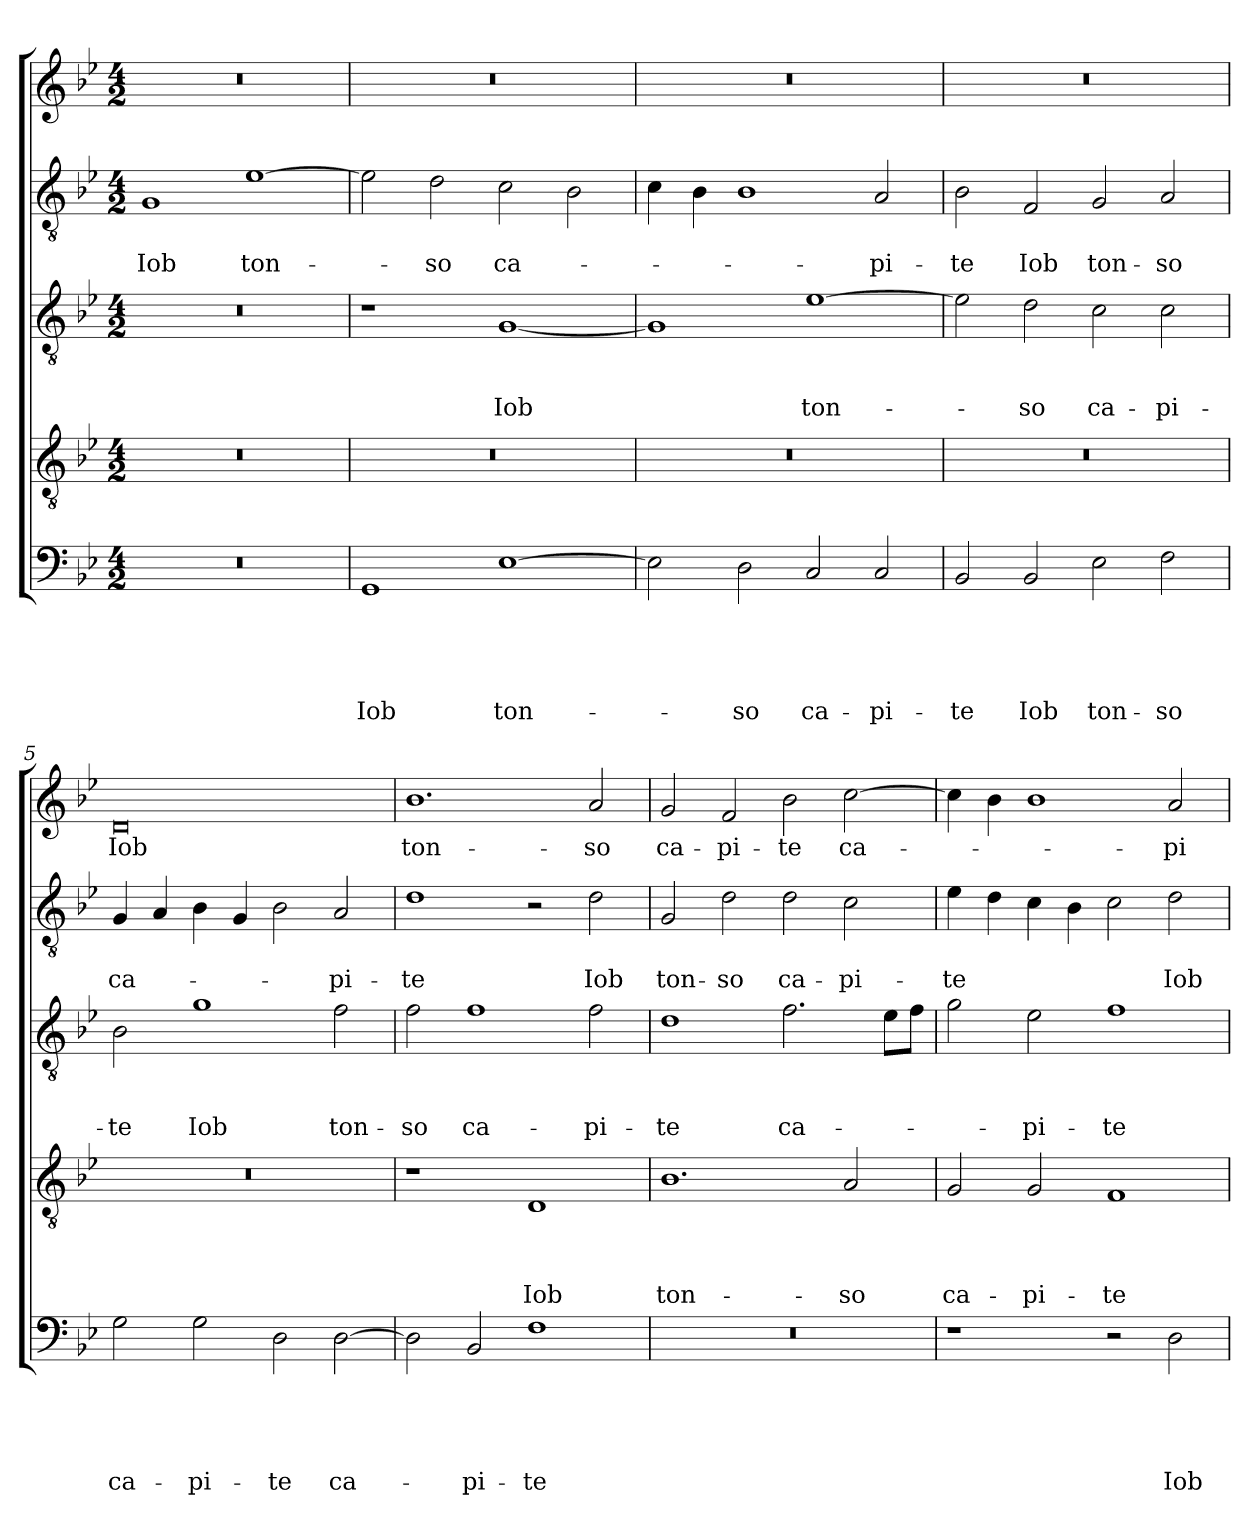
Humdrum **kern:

**kern	**text	**text	**text	**text	**text	**kern	**text	**text	**text	**text	**kern	**text	**text	**text	**kern	**text	**text	**kern	**text
*part5	*part5	*part5	*part5	*part5	*part5	*part4	*part4	*part4	*part4	*part4	*part3	*part3	*part3	*part3	*part2	*part2	*part2	*part1	*part1
*staff5	*staff5	*staff5	*staff5	*staff5	*staff5	*staff4	*staff4	*staff4	*staff4	*staff4	*staff3	*staff3	*staff3	*staff3	*staff2	*staff2	*staff2	*staff1	*staff1
*clefF4	*	*	*	*	*	*clefGv2	*	*	*	*	*clefGv2	*	*	*	*clefGv2	*	*	*clefG2	*
*k[b-e-]	*	*	*	*	*	*k[b-e-]	*	*	*	*	*k[b-e-]	*	*	*	*k[b-e-]	*	*	*k[b-e-]	*
*g:	*	*	*	*	*	*g:	*	*	*	*	*g:	*	*	*	*g:	*	*	*g:	*
*M4/2	*	*	*	*	*	*M4/2	*	*	*	*	*M4/2	*	*	*	*M4/2	*	*	*M4/2	*
=1	=1	=1	=1	=1	=1	=1	=1	=1	=1	=1	=1	=1	=1	=1	=1	=1	=1	=1	=1
!	!	!	!	!	!	!	!	!	!	!	!	!	!	!	!	!	!LO:LY:b	!	!
0r	.	.	.	.	.	0r	.	.	.	.	0r	.	.	.	1G	.	Iob	0r	.
!	!	!	!	!	!	!	!	!	!	!	!	!	!	!	!	!	!LO:LY:b	!	!
.	.	.	.	.	.	.	.	.	.	.	.	.	.	.	[1e-	.	ton-	.	.
=2	=2	=2	=2	=2	=2	=2	=2	=2	=2	=2	=2	=2	=2	=2	=2	=2	=2	=2	=2
!	!	!	!	!	!LO:LY:b	!	!	!	!	!	!	!	!	!	!	!	!	!	!
1GG	.	.	.	.	Iob	0r	.	.	.	.	1r	.	.	.	2e-\]	.	.	0r	.
!	!	!	!	!	!	!	!	!	!	!	!	!	!	!	!	!	!LO:LY:b	!	!
.	.	.	.	.	.	.	.	.	.	.	.	.	.	.	2d\	.	-so	.	.
!	!	!	!	!	!LO:LY:b	!	!	!	!	!	!	!	!	!LO:LY:b	!	!	!LO:LY:b	!	!
[1E-	.	.	.	.	ton-	.	.	.	.	.	[1G	.	.	Iob	2c\	.	ca-	.	.
.	.	.	.	.	.	.	.	.	.	.	.	.	.	.	2B-\	.	.	.	.
=3	=3	=3	=3	=3	=3	=3	=3	=3	=3	=3	=3	=3	=3	=3	=3	=3	=3	=3	=3
2E-\]	.	.	.	.	.	0r	.	.	.	.	1G]	.	.	.	4c\	.	.	0r	.
.	.	.	.	.	.	.	.	.	.	.	.	.	.	.	4B-\	.	.	.	.
!	!	!	!	!	!LO:LY:b	!	!	!	!	!	!	!	!	!	!	!	!	!	!
2D\	.	.	.	.	-so	.	.	.	.	.	.	.	.	.	1B-	.	.	.	.
!	!	!	!	!	!LO:LY:b	!	!	!	!	!	!	!	!	!LO:LY:b	!	!	!	!	!
2C/	.	.	.	.	ca-	.	.	.	.	.	[1e-	.	.	ton-	.	.	.	.	.
!	!	!	!	!	!LO:LY:b	!	!	!	!	!	!	!	!	!	!	!	!LO:LY:b	!	!
2C/	.	.	.	.	-pi-	.	.	.	.	.	.	.	.	.	2A/	.	-pi-	.	.
=4	=4	=4	=4	=4	=4	=4	=4	=4	=4	=4	=4	=4	=4	=4	=4	=4	=4	=4	=4
!	!	!	!	!	!LO:LY:b	!	!	!	!	!	!	!	!	!	!	!	!LO:LY:b	!	!
2BB-/	.	.	.	.	-te	0r	.	.	.	.	2e-\]	.	.	.	2B-\	.	-te	0r	.
!	!	!	!	!	!LO:LY:b	!	!	!	!	!	!	!	!	!LO:LY:b	!	!	!LO:LY:b	!	!
2BB-/	.	.	.	.	Iob	.	.	.	.	.	2d\	.	.	-so	2F/	.	Iob	.	.
!	!	!	!	!	!LO:LY:b	!	!	!	!	!	!	!	!	!LO:LY:b	!	!	!LO:LY:b	!	!
2E-\	.	.	.	.	ton-	.	.	.	.	.	2c\	.	.	ca-	2G/	.	ton-	.	.
!	!	!	!	!	!LO:LY:b	!	!	!	!	!	!	!	!	!LO:LY:b	!	!	!LO:LY:b	!	!
2F\	.	.	.	.	-so	.	.	.	.	.	2c\	.	.	-pi-	2A/	.	-so	.	.
=5	=5	=5	=5	=5	=5	=5	=5	=5	=5	=5	=5	=5	=5	=5	=5	=5	=5	=5	=5
!	!	!	!	!	!LO:LY:b	!	!	!	!	!	!	!	!	!LO:LY:b	!	!	!LO:LY:b	!	!LO:LY:b
2G\	.	.	.	.	ca-	0r	.	.	.	.	2B-\	.	.	-te	4G/	.	ca-	0d	Iob
.	.	.	.	.	.	.	.	.	.	.	.	.	.	.	4A/	.	.	.	.
!	!	!	!	!	!LO:LY:b	!	!	!	!	!	!	!	!	!LO:LY:b	!	!	!	!	!
2G\	.	.	.	.	-pi-	.	.	.	.	.	1g	.	.	Iob	4B-\	.	.	.	.
.	.	.	.	.	.	.	.	.	.	.	.	.	.	.	4G/	.	.	.	.
!	!	!	!	!	!LO:LY:b	!	!	!	!	!	!	!	!	!	!	!	!	!	!
2D\	.	.	.	.	-te	.	.	.	.	.	.	.	.	.	2B-\	.	.	.	.
!	!	!	!	!	!LO:LY:b	!	!	!	!	!	!	!	!	!LO:LY:b	!	!	!LO:LY:b	!	!
[2D\	.	.	.	.	ca-	.	.	.	.	.	2f\	.	.	ton-	2A/	.	-pi-	.	.
=6	=6	=6	=6	=6	=6	=6	=6	=6	=6	=6	=6	=6	=6	=6	=6	=6	=6	=6	=6
!	!	!	!	!	!	!	!	!	!	!	!	!	!	!LO:LY:b	!	!	!LO:LY:b	!	!LO:LY:b
2D\]	.	.	.	.	.	1r	.	.	.	.	2f\	.	.	-so	1d	.	-te	1.b-	ton-
!	!	!	!	!	!LO:LY:b	!	!	!	!	!	!	!	!	!LO:LY:b	!	!	!	!	!
2BB-/	.	.	.	.	-pi-	.	.	.	.	.	1f	.	.	ca-	.	.	.	.	.
!	!	!	!	!	!LO:LY:b	!	!	!	!	!LO:LY:b	!	!	!	!	!	!	!	!	!
1F	.	.	.	.	-te	1D	.	.	.	Iob	.	.	.	.	2r	.	.	.	.
!	!	!	!	!	!	!	!	!	!	!	!	!	!	!LO:LY:b	!	!	!LO:LY:b	!	!LO:LY:b
.	.	.	.	.	.	.	.	.	.	.	2f\	.	.	-pi-	2d\	.	Iob	2a/	-so
!!LO:LB:g=z
=7	=7	=7	=7	=7	=7	=7	=7	=7	=7	=7	=7	=7	=7	=7	=7	=7	=7	=7	=7
!	!	!	!	!	!	!	!	!	!	!LO:LY:b	!	!	!	!LO:LY:b	!	!	!LO:LY:b	!	!LO:LY:b
0r	.	.	.	.	.	1.B-	.	.	.	ton-	1d	.	.	-te	2G/	.	ton-	2g/	ca-
!	!	!	!	!	!	!	!	!	!	!	!	!	!	!	!	!	!LO:LY:b	!	!LO:LY:b
.	.	.	.	.	.	.	.	.	.	.	.	.	.	.	2d\	.	-so	2f/	-pi-
!	!	!	!	!	!	!	!	!	!	!	!	!	!	!LO:LY:b	!	!	!LO:LY:b	!	!LO:LY:b
.	.	.	.	.	.	.	.	.	.	.	2.f\	.	.	ca-	2d\	.	ca-	2b-\	-te
!	!	!	!	!	!	!	!	!	!	!LO:LY:b	!	!	!	!	!	!	!LO:LY:b	!	!LO:LY:b
.	.	.	.	.	.	2A/	.	.	.	-so	.	.	.	.	2c\	.	-pi-	[2cc\	ca-
.	.	.	.	.	.	.	.	.	.	.	8e-\L	.	.	.	.	.	.	.	.
.	.	.	.	.	.	.	.	.	.	.	8f\J	.	.	.	.	.	.	.	.
=8	=8	=8	=8	=8	=8	=8	=8	=8	=8	=8	=8	=8	=8	=8	=8	=8	=8	=8	=8
!	!	!	!	!	!	!	!	!	!	!LO:LY:b	!	!	!	!	!	!	!LO:LY:b	!	!
1r	.	.	.	.	.	2G/	.	.	.	ca-	2g\	.	.	.	4e-\	.	-te	4cc\]	.
.	.	.	.	.	.	.	.	.	.	.	.	.	.	.	4d\	.	.	4b-\	.
!	!	!	!	!	!	!	!	!	!	!LO:LY:b	!	!	!	!LO:LY:b	!	!	!	!	!
.	.	.	.	.	.	2G/	.	.	.	-pi-	2e-\	.	.	-pi-	4c\	.	.	1b-	.
.	.	.	.	.	.	.	.	.	.	.	.	.	.	.	4B-\	.	.	.	.
!	!	!	!	!	!	!	!	!	!	!LO:LY:b	!	!	!	!LO:LY:b	!	!	!	!	!
2r	.	.	.	.	.	1F	.	.	.	-te	1f	.	.	-te	2c\	.	.	.	.
!	!	!	!	!	!LO:LY:b	!	!	!	!	!	!	!	!	!	!	!	!LO:LY:b	!	!LO:LY:b
2D\	.	.	.	.	Iob	.	.	.	.	.	.	.	.	.	2d\	.	Iob	2a/	-pi-
=	=	=	=	=	=	=	=	=	=	=	=	=	=	=	=	=	=	=	=
*-	*-	*-	*-	*-	*-	*-	*-	*-	*-	*-	*-	*-	*-	*-	*-	*-	*-	*-	*-
